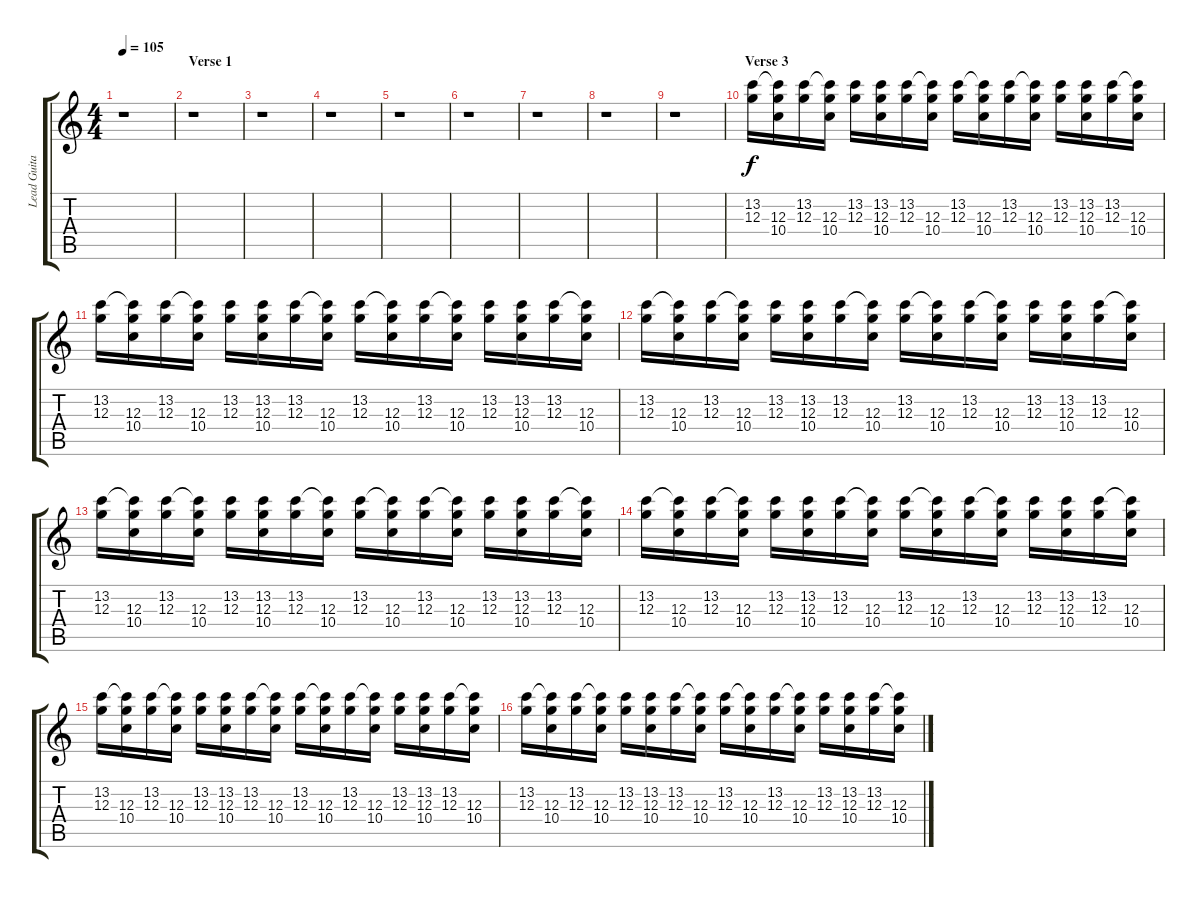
\track ("Lead Guitar" "Lead Guita") {instrument overdrivenguitar}
\staff {score tabs}
\tuning (E4 B3 G3 D3 A2 E2) {hide}
\ts (4 4)
\tempo 105
\clef g2
\ks c
r.1{dy fff} |
\section ("" "Verse 1")
r.1 |
r.1 |
r.1 |
r.1 |
r.1 |
r.1 |
r.1 |
r.1 |
\section ("" "Verse 3")
(13.2 12.3).16{dy f volume 10 balance 9 instrument distortionguitar} (13.2{t} 12.3 10.4).16 (13.2 12.3).16 (13.2{t} 12.3 10.4).16 (13.2 12.3).16 (13.2 12.3 10.4).16 (13.2 12.3).16 (13.2{t} 12.3 10.4).16 (13.2 12.3).16 (13.2{t} 12.3 10.4).16 (13.2 12.3).16 (13.2{t} 12.3 10.4).16 (13.2 12.3).16 (13.2 12.3 10.4).16 (13.2 12.3).16 (13.2{t} 12.3 10.4).16 |
(13.2 12.3).16 (13.2{t} 12.3 10.4).16 (13.2 12.3).16 (13.2{t} 12.3 10.4).16 (13.2 12.3).16 (13.2 12.3 10.4).16 (13.2 12.3).16 (13.2{t} 12.3 10.4).16 (13.2 12.3).16 (13.2{t} 12.3 10.4).16 (13.2 12.3).16 (13.2{t} 12.3 10.4).16 (13.2 12.3).16 (13.2 12.3 10.4).16 (13.2 12.3).16 (13.2{t} 12.3 10.4).16 |
(13.2 12.3).16 (13.2{t} 12.3 10.4).16 (13.2 12.3).16 (13.2{t} 12.3 10.4).16 (13.2 12.3).16 (13.2 12.3 10.4).16 (13.2 12.3).16 (13.2{t} 12.3 10.4).16 (13.2 12.3).16 (13.2{t} 12.3 10.4).16 (13.2 12.3).16 (13.2{t} 12.3 10.4).16 (13.2 12.3).16 (13.2 12.3 10.4).16 (13.2 12.3).16 (13.2{t} 12.3 10.4).16 |
(13.2 12.3).16 (13.2{t} 12.3 10.4).16 (13.2 12.3).16 (13.2{t} 12.3 10.4).16 (13.2 12.3).16 (13.2 12.3 10.4).16 (13.2 12.3).16 (13.2{t} 12.3 10.4).16 (13.2 12.3).16 (13.2{t} 12.3 10.4).16 (13.2 12.3).16 (13.2{t} 12.3 10.4).16 (13.2 12.3).16 (13.2 12.3 10.4).16 (13.2 12.3).16 (13.2{t} 12.3 10.4).16 |
(13.2 12.3).16 (13.2{t} 12.3 10.4).16 (13.2 12.3).16 (13.2{t} 12.3 10.4).16 (13.2 12.3).16 (13.2 12.3 10.4).16 (13.2 12.3).16 (13.2{t} 12.3 10.4).16 (13.2 12.3).16 (13.2{t} 12.3 10.4).16 (13.2 12.3).16 (13.2{t} 12.3 10.4).16 (13.2 12.3).16 (13.2 12.3 10.4).16 (13.2 12.3).16 (13.2{t} 12.3 10.4).16 |
(13.2 12.3).16 (13.2{t} 12.3 10.4).16 (13.2 12.3).16 (13.2{t} 12.3 10.4).16 (13.2 12.3).16 (13.2 12.3 10.4).16 (13.2 12.3).16 (13.2{t} 12.3 10.4).16 (13.2 12.3).16 (13.2{t} 12.3 10.4).16 (13.2 12.3).16 (13.2{t} 12.3 10.4).16 (13.2 12.3).16 (13.2 12.3 10.4).16 (13.2 12.3).16 (13.2{t} 12.3 10.4).16 |
(13.2 12.3).16 (13.2{t} 12.3 10.4).16 (13.2 12.3).16 (13.2{t} 12.3 10.4).16 (13.2 12.3).16 (13.2 12.3 10.4).16 (13.2 12.3).16 (13.2{t} 12.3 10.4).16 (13.2 12.3).16 (13.2{t} 12.3 10.4).16 (13.2 12.3).16 (13.2{t} 12.3 10.4).16 (13.2 12.3).16 (13.2 12.3 10.4).16 (13.2 12.3).16 (13.2{t} 12.3 10.4).16
